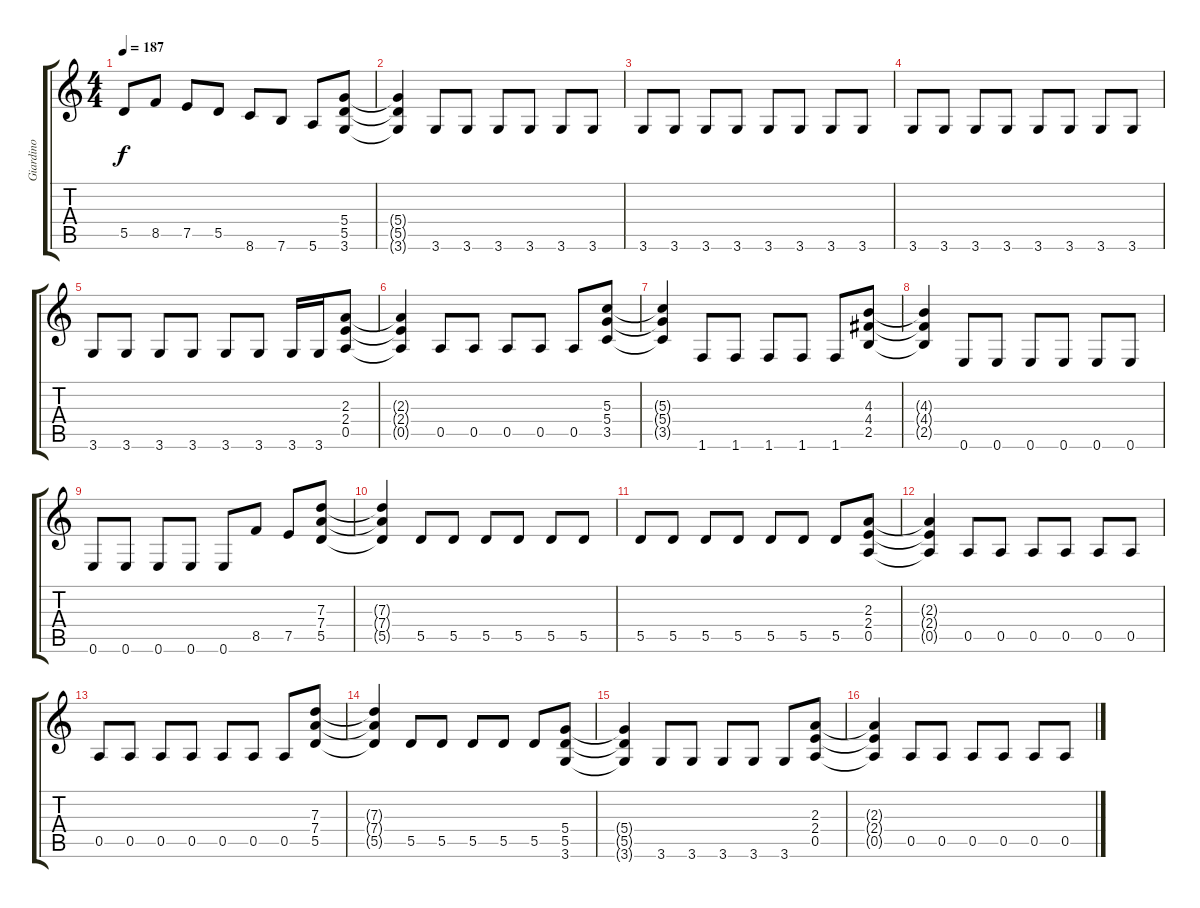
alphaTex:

\track ("Giardino" "Giardino") {instrument distortionguitar}
\staff {score tabs}
\tuning (E4 B3 G3 D3 A2 E2) {hide}
\ts (4 4)
\tempo 187
\clef g2
\ks c
5.5.8{dy f} 8.5.8 7.5.8 5.5.8 8.6.8 7.6.8 5.6.8 (5.4 5.5 3.6).8 |
(5.4{t} 5.5{t} 3.6{t}).4 3.6.8 3.6.8 3.6.8 3.6.8 3.6.8 3.6.8 |
3.6.8 3.6.8 3.6.8 3.6.8 3.6.8 3.6.8 3.6.8 3.6.8 |
3.6.8 3.6.8 3.6.8 3.6.8 3.6.8 3.6.8 3.6.8 3.6.8 |
3.6.8 3.6.8 3.6.8 3.6.8 3.6.8 3.6.8 3.6.16 3.6.16 (2.3 2.4 0.5).8 |
(2.3{t} 2.4{t} 0.5{t}).4 0.5.8 0.5.8 0.5.8 0.5.8 0.5.8 (5.3 5.4 3.5).8 |
(5.3{t} 5.4{t} 3.5{t}).4 1.6.8 1.6.8 1.6.8 1.6.8 1.6.8 (4.3 4.4 2.5).8 |
(4.3{t} 4.4{t} 2.5{t}).4 0.6.8 0.6.8 0.6.8 0.6.8 0.6.8 0.6.8 |
0.6.8 0.6.8 0.6.8 0.6.8 0.6.8 8.5.8 7.5.8 (7.3 7.4 5.5).8 |
(7.3{t} 7.4{t} 5.5{t}).4 5.5.8 5.5.8 5.5.8 5.5.8 5.5.8 5.5.8 |
5.5.8 5.5.8 5.5.8 5.5.8 5.5.8 5.5.8 5.5.8 (2.3 2.4 0.5).8 |
(2.3{t} 2.4{t} 0.5{t}).4 0.5.8 0.5.8 0.5.8 0.5.8 0.5.8 0.5.8 |
0.5.8 0.5.8 0.5.8 0.5.8 0.5.8 0.5.8 0.5.8 (7.3 7.4 5.5).8 |
(7.3{t} 7.4{t} 5.5{t}).4 5.5.8 5.5.8 5.5.8 5.5.8 5.5.8 (5.4 5.5 3.6).8 |
(5.4{t} 5.5{t} 3.6{t}).4 3.6.8 3.6.8 3.6.8 3.6.8 3.6.8 (2.3 2.4 0.5).8 |
(2.3{t} 2.4{t} 0.5{t}).4 0.5.8 0.5.8 0.5.8 0.5.8 0.5.8 0.5.8
